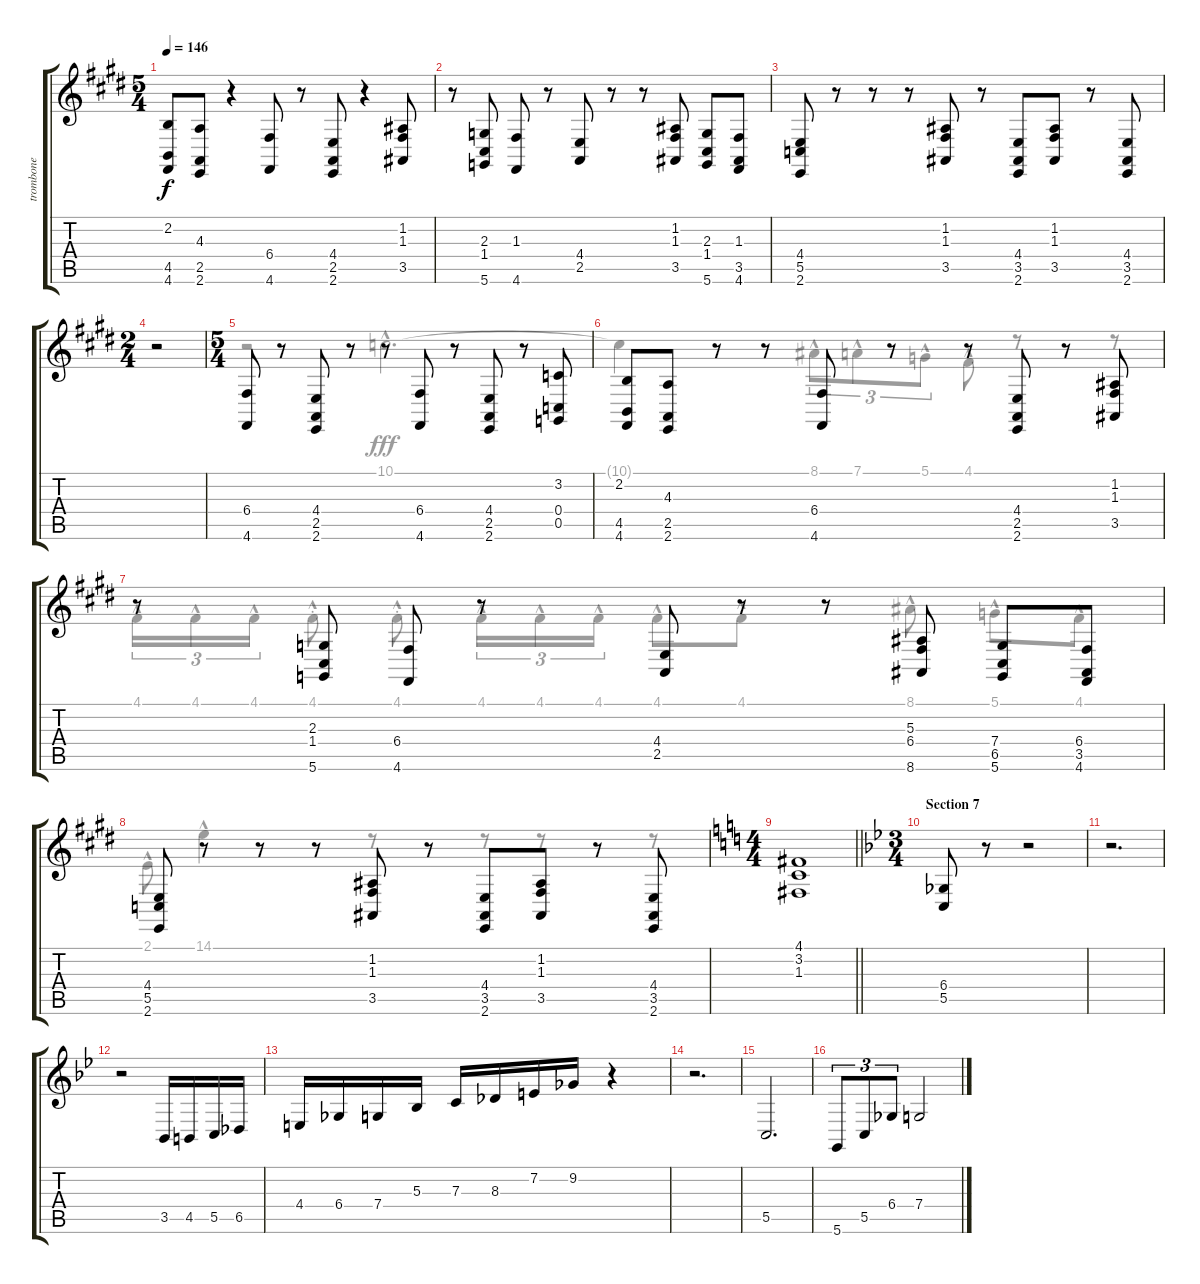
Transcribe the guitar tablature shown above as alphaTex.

\track ("trombone" "trombone") {instrument trombone}
\staff {score tabs}
\tuning (D4 A3 F3 C3 G2 D2) {hide}
\voice
\ts (5 4)
\tempo 146
\clef g2
\ks c#minor
(2.2 4.5 4.6).8{dy f} (4.3 2.5 2.6).8 r.4 (6.4 4.6).8 r.8 (4.4 2.5 2.6).8 r.4 (1.2 1.3 3.5).8 |
r.8 (2.3 1.4 5.6).8 (1.3 4.6).8 r.8 (4.4 2.5).8 r.8 r.8 (1.2 1.3 3.5).8 (2.3 1.4 5.6).8 (1.3 3.5 4.6).8 |
(4.4 5.5 2.6).8 r.8 r.8 r.8 (1.2 1.3 3.5).8 r.8 (4.4 3.5 2.6).8 (1.2 1.3 3.5).8 r.8 (4.4 3.5 2.6).8 |
\ts (2 4)
r.2 |
\ts (5 4)
(6.4 4.6).8 r.8 (4.4 2.5 2.6).8 r.8 r.8 (6.4 4.6).8 r.8 (4.4 2.5 2.6).8 r.8 (3.2 0.4 0.5).8 |
(2.2 4.5 4.6).8 (4.3 2.5 2.6).8 r.8 r.8 (6.4 4.6).8 r.8 r.8 (4.4 2.5 2.6).8 r.8 (1.2 1.3 3.5).8 |
r.8 (2.3 1.4 5.6).8 (6.4 4.6).8 r.8 (4.4 2.5).8 r.8 r.8 (5.3 6.4 8.6).8 (7.4 6.5 5.6).8 (6.4 3.5 4.6).8 |
(4.4 5.5 2.6).8 r.8 r.8 r.8 (1.2 1.3 3.5).8 r.8 (4.4 3.5 2.6).8 (1.2 1.3 3.5).8 r.8 (4.4 3.5 2.6).8 |
\ts (4 4)
\barLineRight lightlight
\ks aminor
(4.1 3.2 1.3).1 |
\ts (3 4)
\section ("" "Section 7")
\ks gminor
(6.4 5.5).8 r.8 r.2 |
r.2{d} |
r.2 3.5.16 4.5.16 5.5.16 6.5.16 |
4.4.16 6.4.16 7.4.16 5.3.16 7.3.16 8.3.16 7.2.16 9.2.16 r.4 |
r.2{d} |
5.5.2{d} |
5.6.8{tu (3 2)} 5.5.8{tu (3 2)} 6.4.8{tu (3 2)} 7.4.2
\voice
\clef g2
\ottava regular
\simile none
\ks c#minor
|
|
|
|
r.2 10.1{hac}.2{d dy fff} |
10.1{t}.4 r.8 r.8 8.1{hac}.8{tu (3 2)} 7.1{hac}.8{tu (3 2)} 5.1{hac}.8{tu (3 2)} 4.1{hac}.8 r.8 r.8 r.8 |
4.1{hac}.16{tu (3 2)} 4.1{hac}.16{tu (3 2)} 4.1{hac}.16{tu (3 2)} 4.1{hac st}.8 4.1{hac st}.8 4.1{hac}.16{tu (3 2)} 4.1{hac}.16{tu (3 2)} 4.1{hac}.16{tu (3 2)} 4.1{hac}.8 4.1{hac st}.8 r.8 8.1{hac}.8 5.1{hac}.8 4.1{hac}.8 |
2.1{hac}.8 14.1{hac}.4 r.8 r.8 r.8 r.8 r.8 r.8 r.8 |
\barLineRight lightlight
\ks aminor
|
\ks gminor
|
|
|
|
|
|
